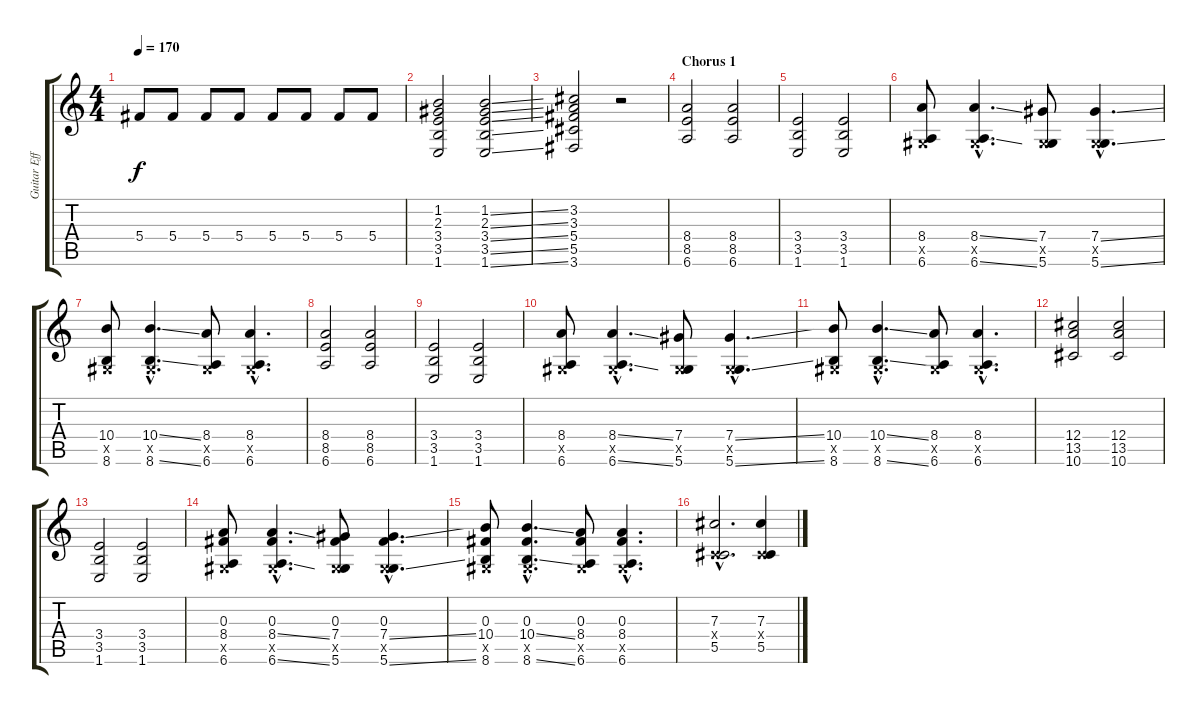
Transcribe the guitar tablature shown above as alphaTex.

\track ("Guitar Effect (Jade)" "Guitar Eff") {instrument overdrivenguitar}
\staff {score tabs}
\tuning (Eb4 Bb3 Gb3 Db3 Ab2 Eb2) {hide}
\ts (4 4)
\tempo 170
\clef g2
\ks c
5.4.8{dy f} 5.4.8 5.4.8 5.4.8 5.4.8 5.4.8 5.4.8 5.4.8 |
(1.2 2.3 3.4 3.5 1.6).2 (1.2{ss} 2.3{ss} 3.4{ss} 3.5{ss} 1.6{ss}).2 |
(3.2 3.3 5.4 5.5 3.6).2 r.2 |
\section ("" "Chorus 1")
(8.4 8.5 6.6).2 (8.4 8.5 6.6).2 |
(3.4 3.5 1.6).2 (3.4 3.5 1.6).2 |
(8.4 0.5{x} 6.6).8 (8.4{ss hac} 0.5{hac x} 6.6{ss hac}).4{d} (7.4 0.5{x} 5.6).8 (7.4{ss hac} 0.5{hac x} 5.6{ss hac}).4{d} |
(10.4 0.5{x} 8.6).8 (10.4{ss hac} 0.5{hac x} 8.6{ss hac}).4{d} (8.4 0.5{x} 6.6).8 (8.4{hac} 0.5{hac x} 6.6{hac}).4{d} |
(8.4 8.5 6.6).2 (8.4 8.5 6.6).2 |
(3.4 3.5 1.6).2 (3.4 3.5 1.6).2 |
(8.4 0.5{x} 6.6).8 (8.4{ss hac} 0.5{hac x} 6.6{ss hac}).4{d} (7.4 0.5{x} 5.6).8 (7.4{ss hac} 0.5{hac x} 5.6{ss hac}).4{d} |
(10.4 0.5{x} 8.6).8 (10.4{ss hac} 0.5{hac x} 8.6{ss hac}).4{d} (8.4 0.5{x} 6.6).8 (8.4{hac} 0.5{hac x} 6.6{hac}).4{d} |
(12.4 13.5 10.6).2 (12.4 13.5 10.6).2 |
(3.4 3.5 1.6).2 (3.4 3.5 1.6).2 |
(0.3 8.4 0.5{x} 6.6).8 (0.3{hac} 8.4{ss hac} 0.5{hac x} 6.6{ss hac}).4{d} (0.3 7.4 0.5{x} 5.6).8 (0.3{hac} 7.4{ss hac} 0.5{hac x} 5.6{ss hac}).4{d} |
(0.3 10.4 0.5{x} 8.6).8 (0.3{hac} 10.4{ss hac} 0.5{hac x} 8.6{ss hac}).4{d} (0.3 8.4 0.5{x} 6.6).8 (0.3{hac} 8.4{hac} 0.5{hac x} 6.6{hac}).4{d} |
(7.3{hac} 0.4{hac x} 5.5{hac}).2{d} (7.3{ss} 0.4{x} 5.5{ss}).4
